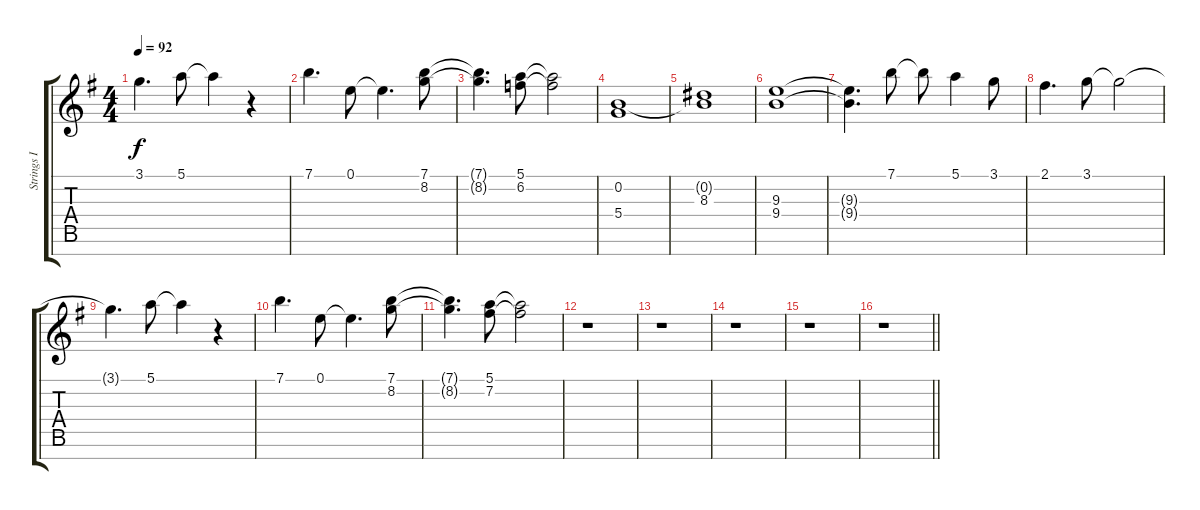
\track ("Strings I" "Strings I") {instrument stringensemble1}
\staff {score tabs}
\tuning (E5 B4 G4 D4 A3 E3 B2) {hide}
\ts (4 4)
\tempo 92
\clef g2
\ks g
3.1{t}.4{d dy f} 5.1.8 5.1{t}.4 r.4 |
7.1.4{d} 0.1.8 0.1{t}.4{d} (7.1 8.2).8 |
(7.1{t} 8.2{t}).4{d} (5.1 6.2).8 (5.1{t} 6.2{t}).2 |
(0.2 5.4).1 |
(0.2{t} 8.3).1 |
(9.3 9.4).1 |
(9.3{t} 9.4{t}).4{d} 7.1.8 7.1{t}.8 5.1.4 3.1.8 |
2.1.4{d} 3.1.8 3.1{t}.2 |
3.1{t}.4{d} 5.1.8 5.1{t}.4 r.4 |
7.1.4{d} 0.1.8 0.1{t}.4{d} (7.1 8.2).8 |
(7.1{t} 8.2{t}).4{d} (5.1 7.2).8 (5.1{t} 7.2{t}).2 |
r.1 |
r.1 |
r.1 |
r.1 |
\barLineRight lightlight
r.1
